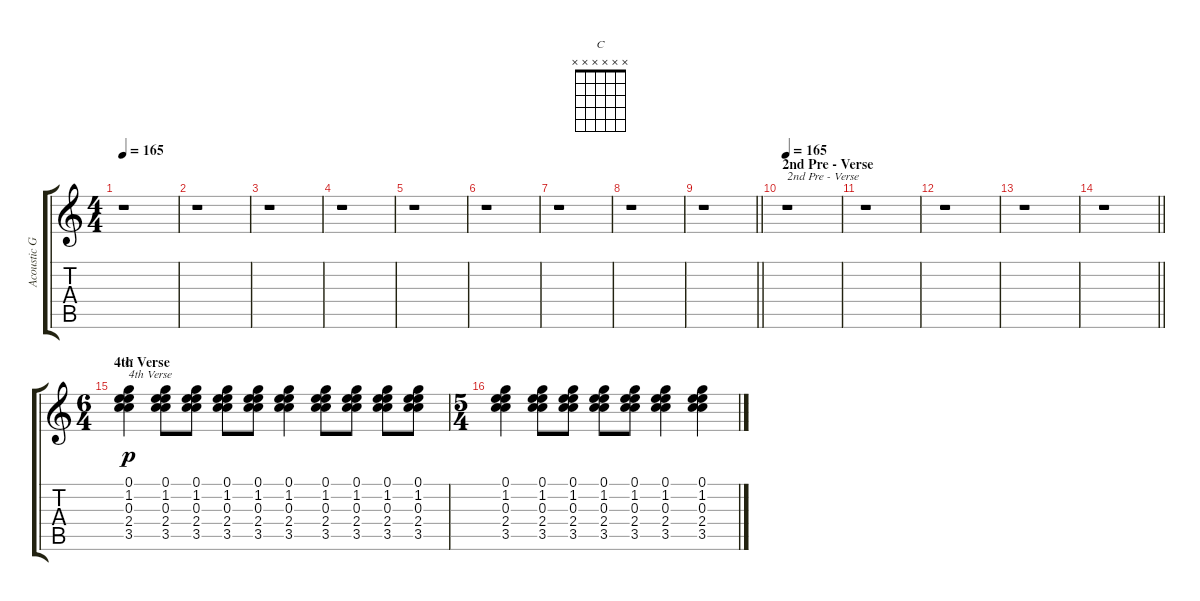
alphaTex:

\track ("Acoustic Gtr." "Acoustic G") {instrument acousticguitarsteel}
\staff {score tabs}
\tuning (E4 B3 G4 D4 A3 E3) {hide}
\chord ("C" x x x x x x) {firstfret 0}
\ts (4 4)
\tempo 165
\clef g2
\ks c
r.1{dy f} |
r.1 |
r.1 |
r.1 |
r.1 |
r.1 |
r.1 |
r.1 |
\barLineRight lightlight
r.1 |
\section ("" "2nd Pre - Verse")
\tempo 165
r.1{txt "2nd Pre - Verse"} |
r.1 |
r.1 |
r.1 |
\barLineRight lightlight
r.1 |
\ts (6 4)
\section ("" "4th Verse")
(0.1 1.2 0.3 2.4 3.5).4{ch "C" txt "4th Verse" dy p} (0.1 1.2 0.3 2.4 3.5).8 (0.1 1.2 0.3 2.4 3.5).8 (0.1 1.2 0.3 2.4 3.5).8 (0.1 1.2 0.3 2.4 3.5).8 (0.1 1.2 0.3 2.4 3.5).4 (0.1 1.2 0.3 2.4 3.5).8 (0.1 1.2 0.3 2.4 3.5).8 (0.1 1.2 0.3 2.4 3.5).8 (0.1 1.2 0.3 2.4 3.5).8 |
\ts (5 4)
(0.1 1.2 0.3 2.4 3.5).4 (0.1 1.2 0.3 2.4 3.5).8 (0.1 1.2 0.3 2.4 3.5).8 (0.1 1.2 0.3 2.4 3.5).8 (0.1 1.2 0.3 2.4 3.5).8 (0.1 1.2 0.3 2.4 3.5).4 (0.1 1.2 0.3 2.4 3.5).4
